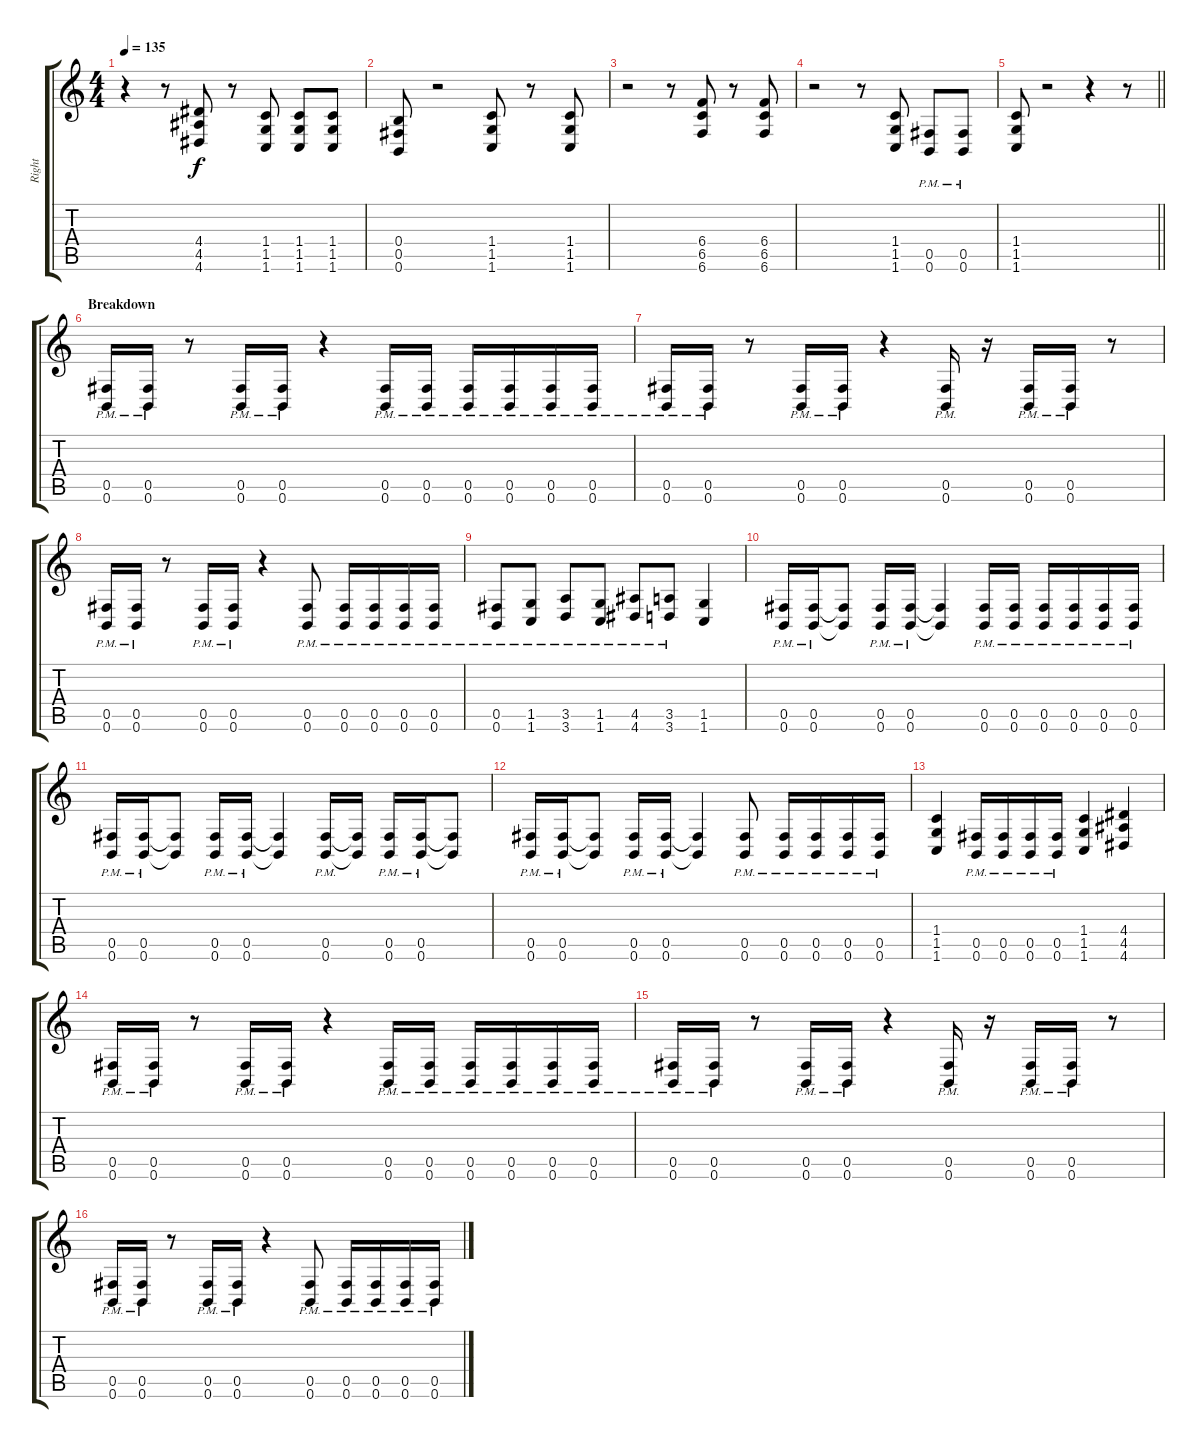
\track ("Right" "Right") {instrument distortionguitar}
\staff {score tabs}
\tuning (Db4 Ab3 E3 B2 Gb2 B1) {hide}
\ts (4 4)
\tempo 135
\clef g2
\ks c
r.4{dy f} r.8 (4.4 4.5 4.6).8 r.8 (1.4 1.5 1.6).8 (1.4 1.5 1.6).8 (1.4 1.5 1.6).8 |
(0.4 0.5 0.6).8 r.2 (1.4 1.5 1.6).8 r.8 (1.4 1.5 1.6).8 |
r.2 r.8 (6.4 6.5 6.6).8 r.8 (6.4 6.5 6.6).8 |
r.2 r.8 (1.4 1.5 1.6).8 (0.5{pm} 0.6{pm}).8 (0.5{pm} 0.6{pm}).8 |
\barLineRight lightlight
(1.4 1.5 1.6).8 r.2 r.4 r.8 |
\section ("" "Breakdown")
(0.5{pm} 0.6{pm}).16 (0.5{pm} 0.6{pm}).16 r.8 (0.5{pm} 0.6{pm}).16 (0.5{pm} 0.6{pm}).16 r.4 (0.5{pm} 0.6{pm}).16 (0.5{pm} 0.6{pm}).16 (0.5{pm} 0.6{pm}).16 (0.5{pm} 0.6{pm}).16 (0.5{pm} 0.6{pm}).16 (0.5{pm} 0.6{pm}).16 |
(0.5{pm} 0.6{pm}).16 (0.5{pm} 0.6{pm}).16 r.8 (0.5{pm} 0.6{pm}).16 (0.5{pm} 0.6{pm}).16 r.4 (0.5{pm} 0.6{pm}).16 r.16 (0.5{pm} 0.6{pm}).16 (0.5{pm} 0.6{pm}).16 r.8 |
(0.5{pm} 0.6{pm}).16 (0.5{pm} 0.6{pm}).16 r.8 (0.5{pm} 0.6{pm}).16 (0.5{pm} 0.6{pm}).16 r.4 (0.5{pm} 0.6{pm}).8 (0.5{pm} 0.6{pm}).16 (0.5{pm} 0.6{pm}).16 (0.5{pm} 0.6{pm}).16 (0.5{pm} 0.6{pm}).16 |
(0.5{pm} 0.6{pm}).8 (1.5{pm} 1.6{pm}).8 (3.5{pm} 3.6{pm}).8 (1.5{pm} 1.6{pm}).8 (4.5{pm} 4.6{pm}).8 (3.5{pm} 3.6{pm}).8 (1.5 1.6).4 |
(0.5{pm} 0.6{pm}).16 (0.5{pm} 0.6{pm}).16 (0.5{t} 0.6{t}).8 (0.5{pm} 0.6{pm}).16 (0.5{pm} 0.6{pm}).16 (0.5{t} 0.6{t}).4 (0.5{pm} 0.6{pm}).16 (0.5{pm} 0.6{pm}).16 (0.5{pm} 0.6{pm}).16 (0.5{pm} 0.6{pm}).16 (0.5{pm} 0.6{pm}).16 (0.5{pm} 0.6{pm}).16 |
(0.5{pm} 0.6{pm}).16 (0.5{pm} 0.6{pm}).16 (0.5{t} 0.6{t}).8 (0.5{pm} 0.6{pm}).16 (0.5{pm} 0.6{pm}).16 (0.5{t} 0.6{t}).4 (0.5{pm} 0.6{pm}).16 (0.5{t} 0.6{t}).16 (0.5{pm} 0.6{pm}).16 (0.5{pm} 0.6{pm}).16 (0.5{t} 0.6{t}).8 |
(0.5{pm} 0.6{pm}).16 (0.5{pm} 0.6{pm}).16 (0.5{t} 0.6{t}).8 (0.5{pm} 0.6{pm}).16 (0.5{pm} 0.6{pm}).16 (0.5{t} 0.6{t}).4 (0.5{pm} 0.6{pm}).8 (0.5{pm} 0.6{pm}).16 (0.5{pm} 0.6{pm}).16 (0.5{pm} 0.6{pm}).16 (0.5{pm} 0.6{pm}).16 |
(1.4 1.5 1.6).4 (0.5{pm} 0.6{pm}).16 (0.5{pm} 0.6{pm}).16 (0.5{pm} 0.6{pm}).16 (0.5{pm} 0.6{pm}).16 (1.4 1.5 1.6).4 (4.4 4.5 4.6).4 |
(0.5{pm} 0.6{pm}).16 (0.5{pm} 0.6{pm}).16 r.8 (0.5{pm} 0.6{pm}).16 (0.5{pm} 0.6{pm}).16 r.4 (0.5{pm} 0.6{pm}).16 (0.5{pm} 0.6{pm}).16 (0.5{pm} 0.6{pm}).16 (0.5{pm} 0.6{pm}).16 (0.5{pm} 0.6{pm}).16 (0.5{pm} 0.6{pm}).16 |
(0.5{pm} 0.6{pm}).16 (0.5{pm} 0.6{pm}).16 r.8 (0.5{pm} 0.6{pm}).16 (0.5{pm} 0.6{pm}).16 r.4 (0.5{pm} 0.6{pm}).16 r.16 (0.5{pm} 0.6{pm}).16 (0.5{pm} 0.6{pm}).16 r.8 |
(0.5{pm} 0.6{pm}).16 (0.5{pm} 0.6{pm}).16 r.8 (0.5{pm} 0.6{pm}).16 (0.5{pm} 0.6{pm}).16 r.4 (0.5{pm} 0.6{pm}).8 (0.5{pm} 0.6{pm}).16 (0.5{pm} 0.6{pm}).16 (0.5{pm} 0.6{pm}).16 (0.5{pm} 0.6{pm}).16
